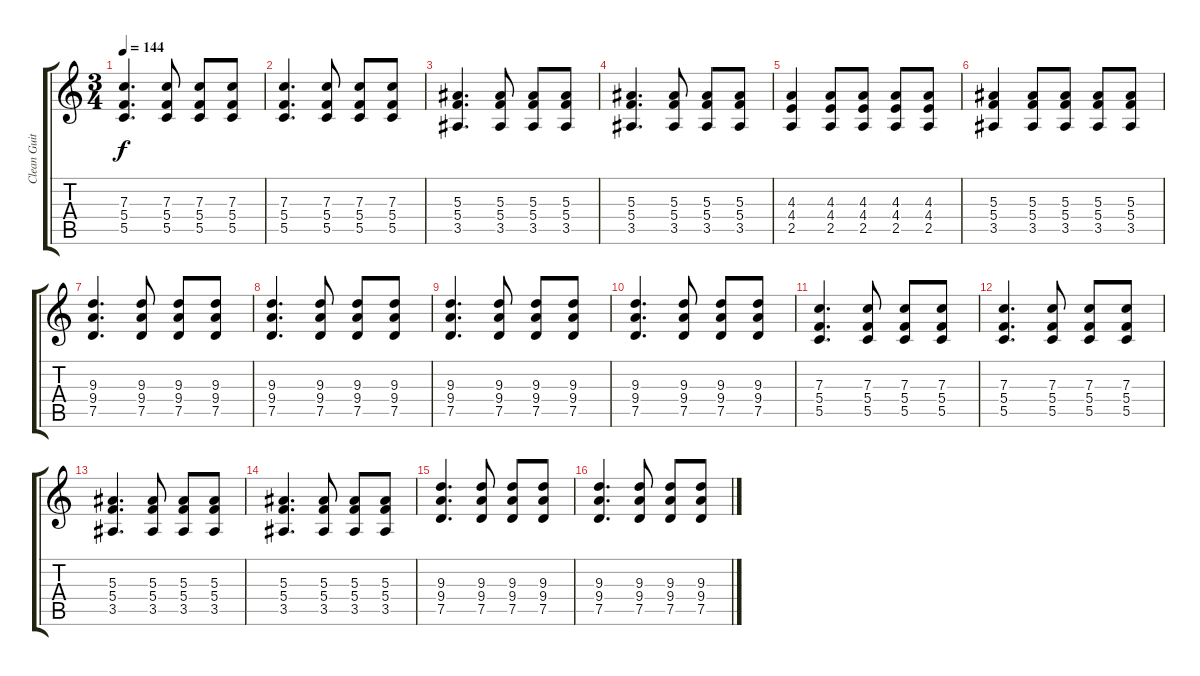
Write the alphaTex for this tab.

\track ("Clean Guitar" "Clean Guit") {instrument electricguitarjazz}
\staff {score tabs}
\tuning (D4 A3 F3 C3 G2 C2) {hide}
\ts (3 4)
\tempo 144
\clef g2
\ks c
(7.3 5.4 5.5).4{d dy f} (7.3 5.4 5.5).8 (7.3 5.4 5.5).8 (7.3 5.4 5.5).8 |
(7.3 5.4 5.5).4{d} (7.3 5.4 5.5).8 (7.3 5.4 5.5).8 (7.3 5.4 5.5).8 |
(5.3 5.4 3.5).4{d} (5.3 5.4 3.5).8 (5.3 5.4 3.5).8 (5.3 5.4 3.5).8 |
(5.3 5.4 3.5).4{d} (5.3 5.4 3.5).8 (5.3 5.4 3.5).8 (5.3 5.4 3.5).8 |
(4.3 4.4 2.5).4 (4.3 4.4 2.5).8 (4.3 4.4 2.5).8 (4.3 4.4 2.5).8 (4.3 4.4 2.5).8 |
(5.3 5.4 3.5).4 (5.3 5.4 3.5).8 (5.3 5.4 3.5).8 (5.3 5.4 3.5).8 (5.3 5.4 3.5).8 |
(9.3 9.4 7.5).4{d} (9.3 9.4 7.5).8 (9.3 9.4 7.5).8 (9.3 9.4 7.5).8 |
(9.3 9.4 7.5).4{d} (9.3 9.4 7.5).8 (9.3 9.4 7.5).8 (9.3 9.4 7.5).8 |
(9.3 9.4 7.5).4{d} (9.3 9.4 7.5).8 (9.3 9.4 7.5).8 (9.3 9.4 7.5).8 |
(9.3 9.4 7.5).4{d} (9.3 9.4 7.5).8 (9.3 9.4 7.5).8 (9.3 9.4 7.5).8 |
(7.3 5.4 5.5).4{d} (7.3 5.4 5.5).8 (7.3 5.4 5.5).8 (7.3 5.4 5.5).8 |
(7.3 5.4 5.5).4{d} (7.3 5.4 5.5).8 (7.3 5.4 5.5).8 (7.3 5.4 5.5).8 |
(5.3 5.4 3.5).4{d} (5.3 5.4 3.5).8 (5.3 5.4 3.5).8 (5.3 5.4 3.5).8 |
(5.3 5.4 3.5).4{d} (5.3 5.4 3.5).8 (5.3 5.4 3.5).8 (5.3 5.4 3.5).8 |
(9.3 9.4 7.5).4{d} (9.3 9.4 7.5).8 (9.3 9.4 7.5).8 (9.3 9.4 7.5).8 |
(9.3 9.4 7.5).4{d} (9.3 9.4 7.5).8 (9.3 9.4 7.5).8 (9.3 9.4 7.5).8
